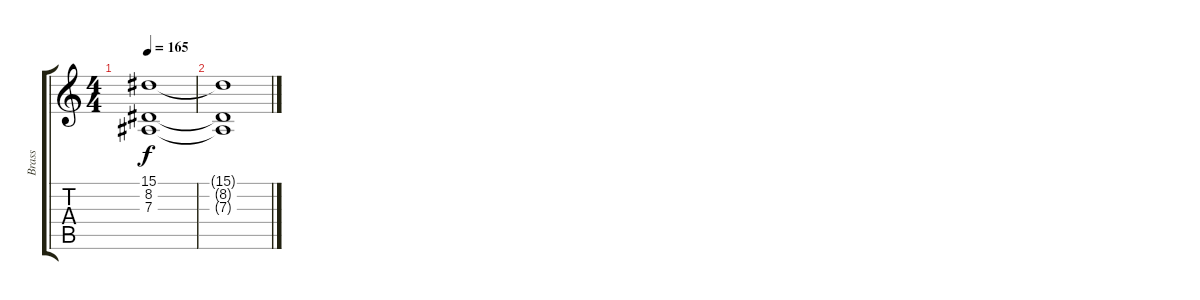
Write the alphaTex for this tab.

\track ("Brass" "Brass") {instrument brasssection}
\staff {score tabs}
\tuning (C4 G3 Eb3 Bb2 F2 C2) {hide}
\ts (4 4)
\tempo 165
\clef g2
\ks c
(15.1{t} 8.2{t} 7.3{t}).1{dy f} |
(15.1{t} 8.2{t} 7.3{t}).1
